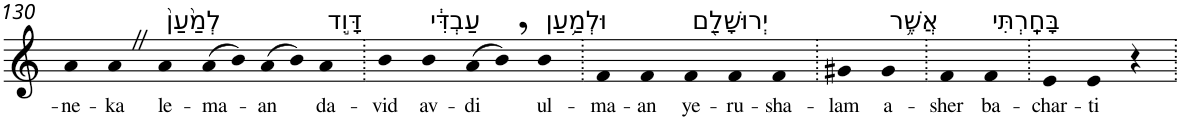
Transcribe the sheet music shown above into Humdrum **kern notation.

**kern	**text
*part1	*part1
*staff1	*staff1
*I"Piano	*
*I'Pno	*
!!LO:PB:g=z
*clefG2	*
*k[]	*
=130	=130
!	!LO:LY:b
4a	-ne-
!	!LO:LY:b
4aZ	-ka
!LO:TX:a:t=לְמַ֙עַן֙	!
!	!LO:LY:b
4a	le-
!	!LO:LY:b
(>8a	-ma-
8b)	.
!	!LO:LY:b
(>8a	-an
8b)	.
!LO:TX:a:t=דָּוִ֣ד	!
!	!LO:LY:b
4a	da-
=131.	=131.
!	!LO:LY:b
4b	-vid
!LO:TX:a:t=עַבְדִּ֔י	!
!	!LO:LY:b
4b	av-
!	!LO:LY:b
(>8a	-di
8b,)	.
!LO:TX:a:t=וּלְמַ֥עַן	!
!	!LO:LY:b
4b	ul-
=132.	=132.
!	!LO:LY:b
4f	-ma-
!	!LO:LY:b
4f	-an
!LO:TX:a:t=יְרוּשָׁלִַ֖ם	!
!	!LO:LY:b
4f	ye-
!	!LO:LY:b
4f	-ru-
!	!LO:LY:b
4f	-sha-
=133.	=133.
!	!LO:LY:b
4g#X	-lam
!LO:TX:a:t=אֲשֶׁ֥ר	!
!	!LO:LY:b
4g#	a-
=134.	=134.
!	!LO:LY:b
4f	-sher
!LO:TX:a:t=בָּחָֽרְתִּי	!
!	!LO:LY:b
4f	ba-
=135.	=135.
!	!LO:LY:b
4e	-char-
!	!LO:LY:b
4e	-ti
4r	.
=.	=.
*-	*-
